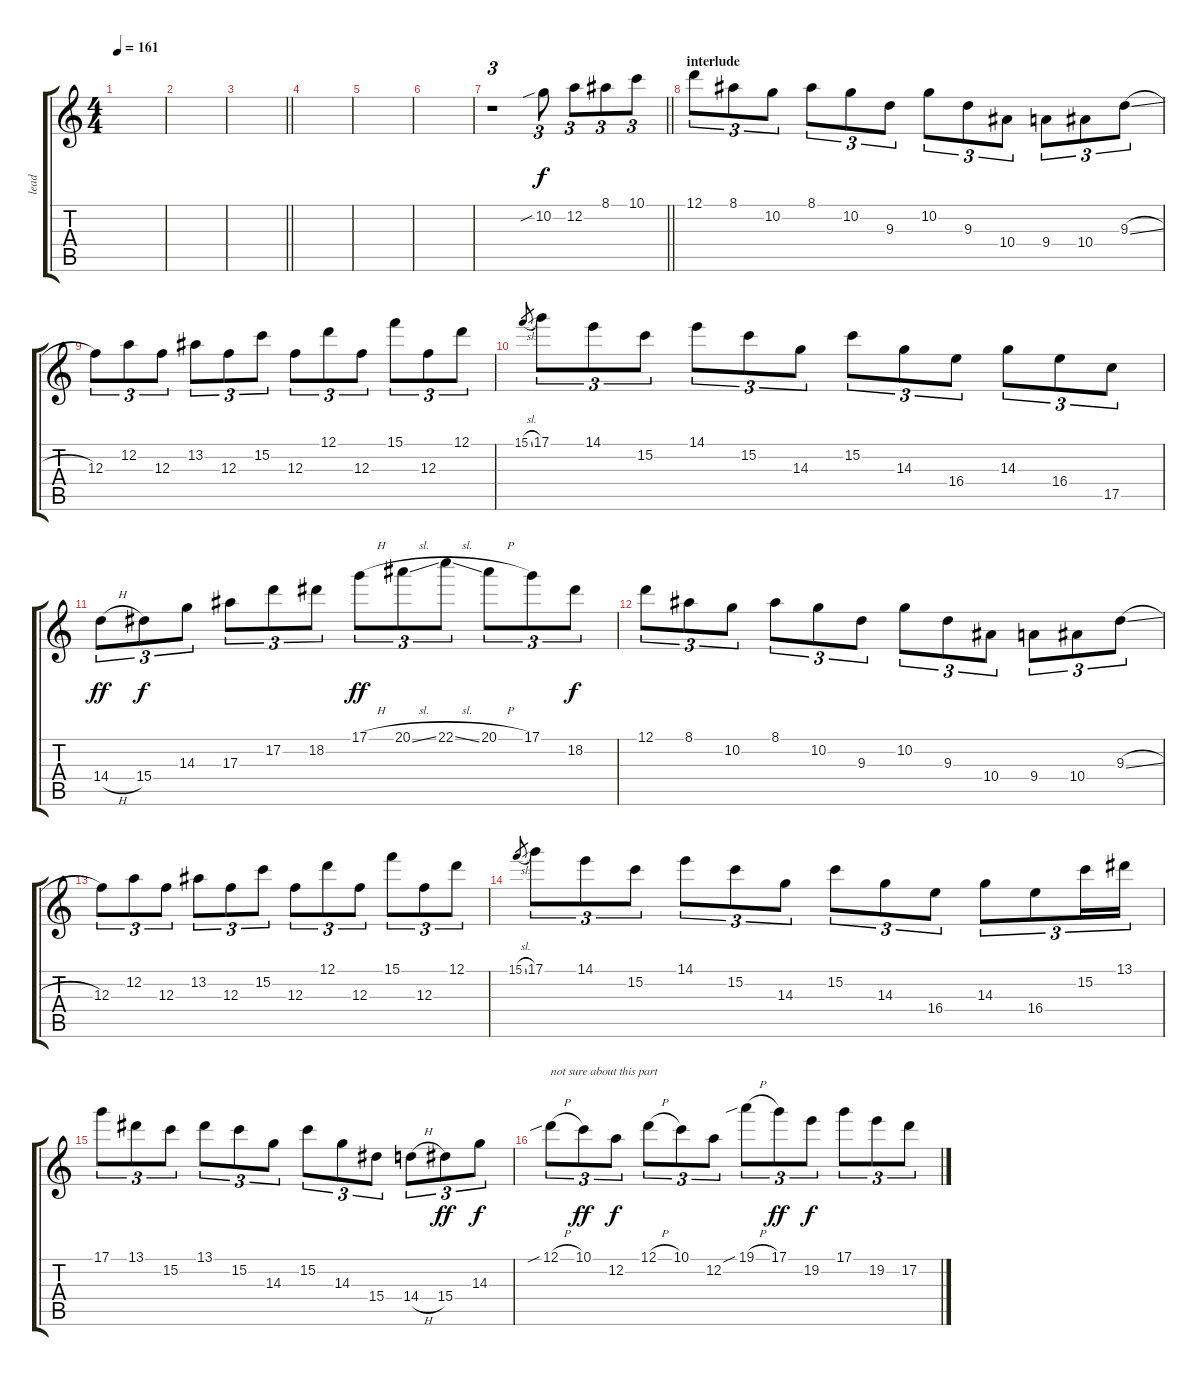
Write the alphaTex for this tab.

\track ("lead" "lead") {instrument overdrivenguitar}
\staff {score tabs}
\tuning (D4 A3 F3 C3 G2 D2) {hide}
\ts (4 4)
\tempo 161
\clef g2
\ks c
|
|
\barLineRight lightlight
|
|
|
|
\barLineRight lightlight
r.1{tu (3 2)} 10.2{sib}.8{tu (3 2)} 12.2.8{tu (3 2)} 8.1.8{tu (3 2)} 10.1.8{tu (3 2)} |
\section ("" "interlude")
12.1.8{tu (3 2)} 8.1.8{tu (3 2)} 10.2.8{tu (3 2)} 8.1.8{tu (3 2)} 10.2.8{tu (3 2)} 9.3.8{tu (3 2)} 10.2.8{tu (3 2)} 9.3.8{tu (3 2)} 10.4.8{tu (3 2)} 9.4.8{tu (3 2)} 10.4.8{tu (3 2)} 9.3{sl}.8{tu (3 2)} |
12.3.8{tu (3 2)} 12.2.8{tu (3 2)} 12.3.8{tu (3 2)} 13.2.8{tu (3 2)} 12.3.8{tu (3 2)} 15.2.8{tu (3 2)} 12.3.8{tu (3 2)} 12.1.8{tu (3 2)} 12.3.8{tu (3 2)} 15.1.8{tu (3 2)} 12.3.8{tu (3 2)} 12.1.8{tu (3 2)} |
15.1{sl}.8{gr} 17.1.8{tu (3 2)} 14.1.8{tu (3 2)} 15.2.8{tu (3 2)} 14.1.8{tu (3 2)} 15.2.8{tu (3 2)} 14.3.8{tu (3 2)} 15.2.8{tu (3 2)} 14.3.8{tu (3 2)} 16.4.8{tu (3 2)} 14.3.8{tu (3 2)} 16.4.8{tu (3 2)} 17.5.8{tu (3 2)} |
14.4{h}.8{tu (3 2) dy ff} 15.4.8{tu (3 2) dy f} 14.3.8{tu (3 2)} 17.3.8{tu (3 2)} 17.2.8{tu (3 2)} 18.2.8{tu (3 2)} 17.1{h}.8{tu (3 2) dy ff} 20.1{sl}.8{tu (3 2)} 22.1{sl}.8{tu (3 2)} 20.1{h}.8{tu (3 2)} 17.1.8{tu (3 2)} 18.2.8{tu (3 2) dy f} |
12.1.8{tu (3 2)} 8.1.8{tu (3 2)} 10.2.8{tu (3 2)} 8.1.8{tu (3 2)} 10.2.8{tu (3 2)} 9.3.8{tu (3 2)} 10.2.8{tu (3 2)} 9.3.8{tu (3 2)} 10.4.8{tu (3 2)} 9.4.8{tu (3 2)} 10.4.8{tu (3 2)} 9.3{sl}.8{tu (3 2)} |
12.3.8{tu (3 2)} 12.2.8{tu (3 2)} 12.3.8{tu (3 2)} 13.2.8{tu (3 2)} 12.3.8{tu (3 2)} 15.2.8{tu (3 2)} 12.3.8{tu (3 2)} 12.1.8{tu (3 2)} 12.3.8{tu (3 2)} 15.1.8{tu (3 2)} 12.3.8{tu (3 2)} 12.1.8{tu (3 2)} |
15.1{sl}.8{gr} 17.1.8{tu (3 2)} 14.1.8{tu (3 2)} 15.2.8{tu (3 2)} 14.1.8{tu (3 2)} 15.2.8{tu (3 2)} 14.3.8{tu (3 2)} 15.2.8{tu (3 2)} 14.3.8{tu (3 2)} 16.4.8{tu (3 2)} 14.3.8{tu (3 2)} 16.4.8{tu (3 2)} 15.2.16{tu (3 2)} 13.1.16{tu (3 2)} |
17.1.8{tu (3 2)} 13.1.8{tu (3 2)} 15.2.8{tu (3 2)} 13.1.8{tu (3 2)} 15.2.8{tu (3 2)} 14.3.8{tu (3 2)} 15.2.8{tu (3 2)} 14.3.8{tu (3 2)} 15.4.8{tu (3 2)} 14.4{h}.8{tu (3 2)} 15.4.8{tu (3 2) dy ff} 14.3.8{tu (3 2) dy f} |
12.1{sib h}.8{tu (3 2) txt "not sure about this part"} 10.1.8{tu (3 2) dy ff} 12.2.8{tu (3 2) dy f} 12.1{h}.8{tu (3 2)} 10.1.8{tu (3 2)} 12.2.8{tu (3 2)} 19.1{sib h}.8{tu (3 2)} 17.1.8{tu (3 2) dy ff} 19.2.8{tu (3 2) dy f} 17.1.8{tu (3 2)} 19.2.8{tu (3 2)} 17.2.8{tu (3 2)}
